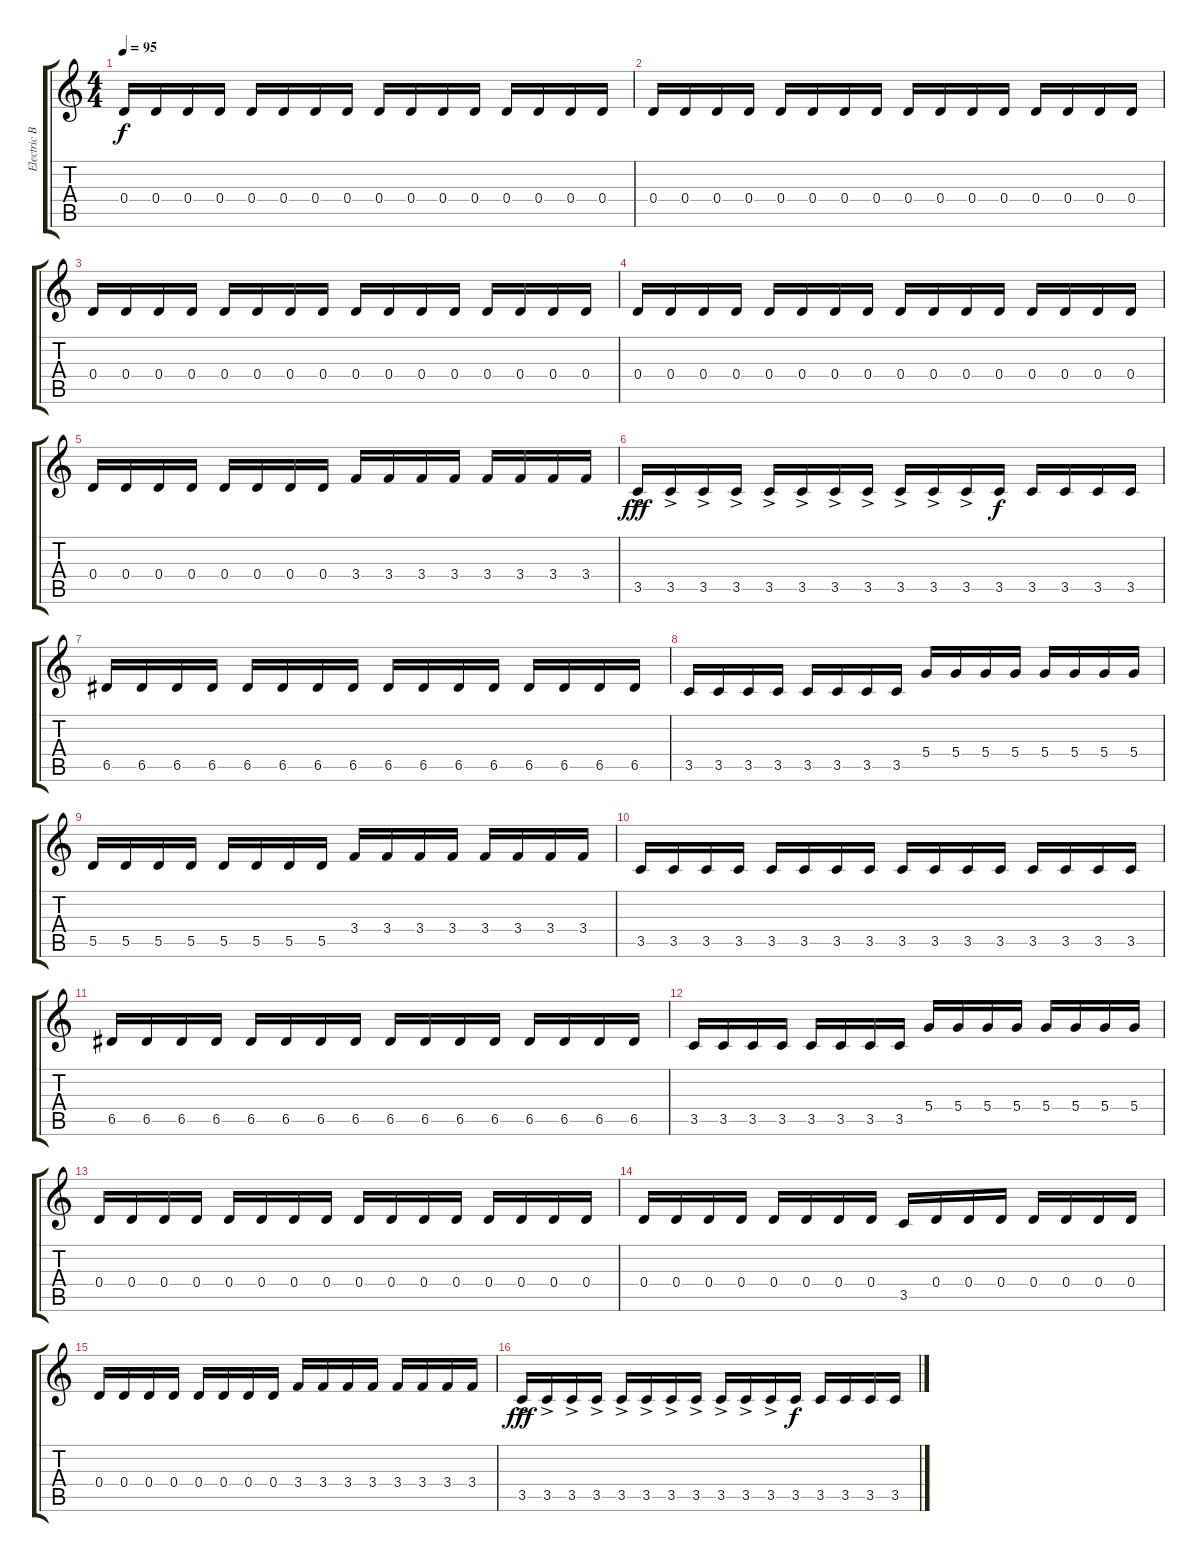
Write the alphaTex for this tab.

\track ("Electric Bass (finger)" "Electric B") {instrument electricbassfinger}
\staff {score tabs}
\tuning (E4 B3 G3 D3 A2 E2) {hide}
\ts (4 4)
\tempo 95
\clef g2
\ks c
0.4.16{dy f volume 10 balance 0 instrument electricbassfinger} 0.4.16 0.4.16 0.4.16 0.4.16 0.4.16 0.4.16{balance 16} 0.4.16 0.4.16 0.4.16 0.4.16 0.4.16 0.4.16{balance 0} 0.4.16 0.4.16 0.4.16 |
0.4.16{balance 16} 0.4.16 0.4.16 0.4.16 0.4.16 0.4.16 0.4.16 0.4.16{balance 0} 0.4.16 0.4.16 0.4.16 0.4.16 0.4.16 0.4.16 0.4.16 0.4.16{balance 16} |
0.4.16 0.4.16 0.4.16 0.4.16 0.4.16 0.4.16 0.4.16 0.4.16{balance 0} 0.4.16 0.4.16 0.4.16 0.4.16 0.4.16 0.4.16 0.4.16 0.4.16{balance 16} |
0.4.16{balance 16} 0.4.16 0.4.16 0.4.16 0.4.16 0.4.16 0.4.16 0.4.16{balance 0} 0.4.16 0.4.16 0.4.16 0.4.16 0.4.16 0.4.16 0.4.16 0.4.16{balance 16} |
0.4.16 0.4.16 0.4.16 0.4.16 0.4.16 0.4.16 0.4.16 0.4.16 3.4.16{balance 3} 3.4.16 3.4.16 3.4.16 3.4.16 3.4.16{balance 10} 3.4.16 3.4.16 |
3.5{ac}.16{dy fff balance 5} 3.5{ac}.16 3.5{ac}.16 3.5{ac}.16 3.5{ac}.16{balance 10} 3.5{ac}.16 3.5{ac}.16 3.5{ac}.16 3.5{ac}.16 3.5{ac}.16 3.5{ac}.16 3.5.16{dy f} 3.5.16 3.5.16 3.5.16 3.5.16 |
6.5.16 6.5.16 6.5.16 6.5.16 6.5.16 6.5.16 6.5.16 6.5.16 6.5.16 6.5.16 6.5.16 6.5.16 6.5.16 6.5.16 6.5.16 6.5.16 |
3.5.16 3.5.16 3.5.16 3.5.16 3.5.16 3.5.16 3.5.16 3.5.16 5.4.16 5.4.16 5.4.16 5.4.16 5.4.16 5.4.16 5.4.16 5.4.16 |
5.5.16 5.5.16 5.5.16 5.5.16 5.5.16 5.5.16 5.5.16 5.5.16 3.4.16 3.4.16 3.4.16 3.4.16 3.4.16 3.4.16 3.4.16 3.4.16 |
3.5.16 3.5.16 3.5.16 3.5.16 3.5.16 3.5.16 3.5.16 3.5.16 3.5.16 3.5.16 3.5.16 3.5.16 3.5.16 3.5.16 3.5.16 3.5.16 |
6.5.16 6.5.16 6.5.16 6.5.16 6.5.16 6.5.16 6.5.16 6.5.16 6.5.16 6.5.16 6.5.16 6.5.16 6.5.16 6.5.16 6.5.16 6.5.16 |
3.5.16 3.5.16 3.5.16 3.5.16 3.5.16 3.5.16 3.5.16 3.5.16 5.4.16 5.4.16 5.4.16 5.4.16 5.4.16 5.4.16 5.4.16 5.4.16 |
0.4.16 0.4.16 0.4.16 0.4.16 0.4.16 0.4.16 0.4.16 0.4.16 0.4.16 0.4.16 0.4.16 0.4.16 0.4.16 0.4.16 0.4.16 0.4.16 |
0.4.16 0.4.16 0.4.16 0.4.16 0.4.16 0.4.16 0.4.16 0.4.16 3.5.16 0.4.16 0.4.16 0.4.16 0.4.16 0.4.16 0.4.16 0.4.16 |
0.4.16 0.4.16 0.4.16 0.4.16 0.4.16 0.4.16 0.4.16 0.4.16 3.4.16{balance 3} 3.4.16 3.4.16 3.4.16 3.4.16 3.4.16{balance 10} 3.4.16 3.4.16 |
3.5{ac}.16{dy fff balance 5} 3.5{ac}.16 3.5{ac}.16 3.5{ac}.16 3.5{ac}.16{balance 10} 3.5{ac}.16 3.5{ac}.16 3.5{ac}.16 3.5{ac}.16 3.5{ac}.16 3.5{ac}.16 3.5.16{dy f} 3.5.16 3.5.16 3.5.16 3.5.16
